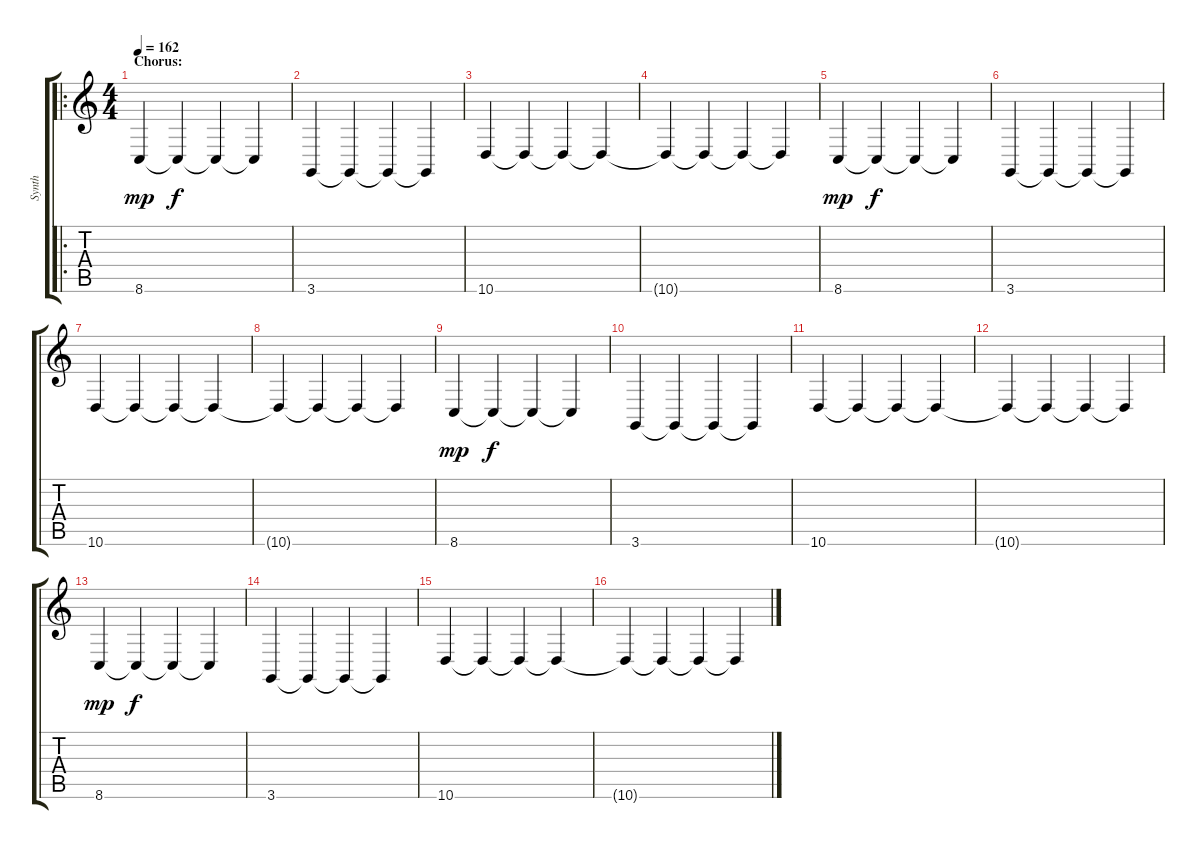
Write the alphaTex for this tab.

\track ("Synth" "Synth") {instrument seashore}
\staff {score tabs}
\tuning (E4 B3 G3 D3 A2 E2) {hide}
\ro
\ts (4 4)
\section ("" "Chorus:")
\tempo 162
\clef g2
\ks c
8.6.4{dy mp} 8.6{t}.4{dy f} 8.6{t}.4 8.6{t}.4 |
3.6.4 3.6{t}.4 3.6{t}.4 3.6{t}.4 |
10.6.4 10.6{t}.4 10.6{t}.4 10.6{t}.4 |
10.6{t}.4 10.6{t}.4 10.6{t}.4 10.6{t}.4 |
8.6.4{dy mp} 8.6{t}.4{dy f} 8.6{t}.4 8.6{t}.4 |
3.6.4 3.6{t}.4 3.6{t}.4 3.6{t}.4 |
10.6.4 10.6{t}.4 10.6{t}.4 10.6{t}.4 |
10.6{t}.4 10.6{t}.4 10.6{t}.4 10.6{t}.4 |
8.6.4{dy mp} 8.6{t}.4{dy f} 8.6{t}.4 8.6{t}.4 |
3.6.4 3.6{t}.4 3.6{t}.4 3.6{t}.4 |
10.6.4 10.6{t}.4 10.6{t}.4 10.6{t}.4 |
10.6{t}.4 10.6{t}.4 10.6{t}.4 10.6{t}.4 |
8.6.4{dy mp} 8.6{t}.4{dy f} 8.6{t}.4 8.6{t}.4 |
3.6.4 3.6{t}.4 3.6{t}.4 3.6{t}.4 |
10.6.4 10.6{t}.4 10.6{t}.4 10.6{t}.4 |
10.6{t}.4 10.6{t}.4 10.6{t}.4 10.6{t}.4
